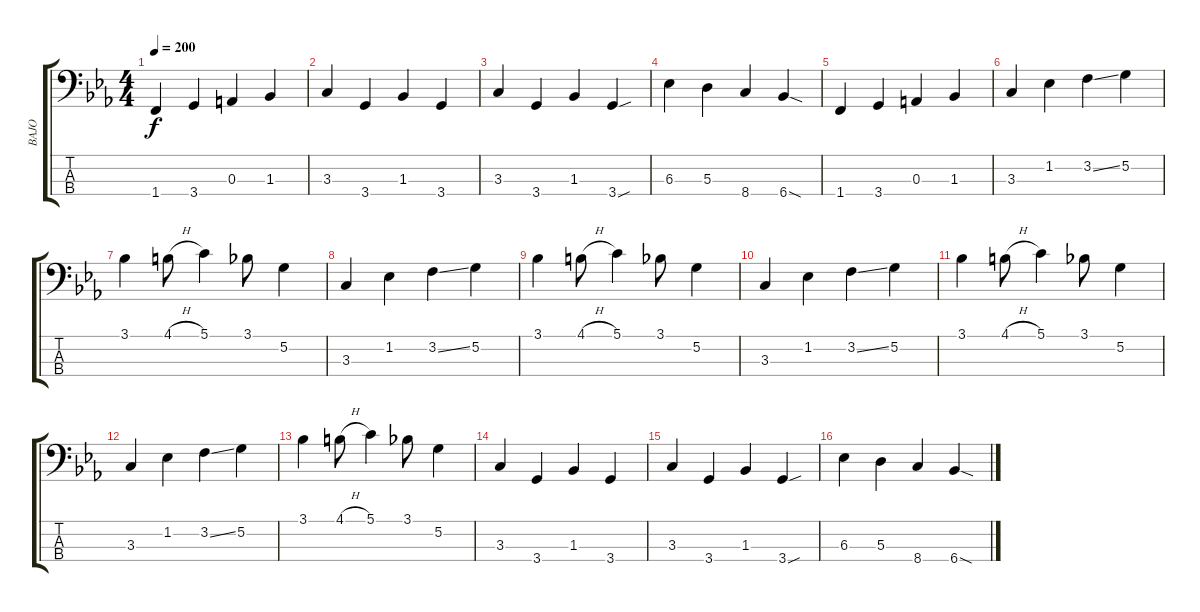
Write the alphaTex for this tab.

\track ("BAJO" "BAJO") {instrument electricbassfinger}
\staff {score tabs}
\tuning (G2 D2 A1 E1) {hide}
\ts (4 4)
\tempo 200
\clef f4
\ks cminor
1.4.4{dy f} 3.4.4 0.3.4 1.3.4 |
3.3.4 3.4.4 1.3.4 3.4.4 |
3.3.4 3.4.4 1.3.4 3.4{sou}.4 |
6.3.4 5.3.4 8.4.4 6.4{sod}.4 |
1.4.4 3.4.4 0.3.4 1.3.4 |
3.3.4 1.2.4 3.2{ss}.4 5.2.4 |
3.1.4 4.1{h}.8 5.1.4 3.1.8 5.2.4 |
3.3.4 1.2.4 3.2{ss}.4 5.2.4 |
3.1.4 4.1{h}.8 5.1.4 3.1.8 5.2.4 |
3.3.4 1.2.4 3.2{ss}.4 5.2.4 |
3.1.4 4.1{h}.8 5.1.4 3.1.8 5.2.4 |
3.3.4 1.2.4 3.2{ss}.4 5.2.4 |
3.1.4 4.1{h}.8 5.1.4 3.1.8 5.2.4 |
3.3.4 3.4.4 1.3.4 3.4.4 |
3.3.4 3.4.4 1.3.4 3.4{sou}.4 |
6.3.4 5.3.4 8.4.4 6.4{sod}.4
